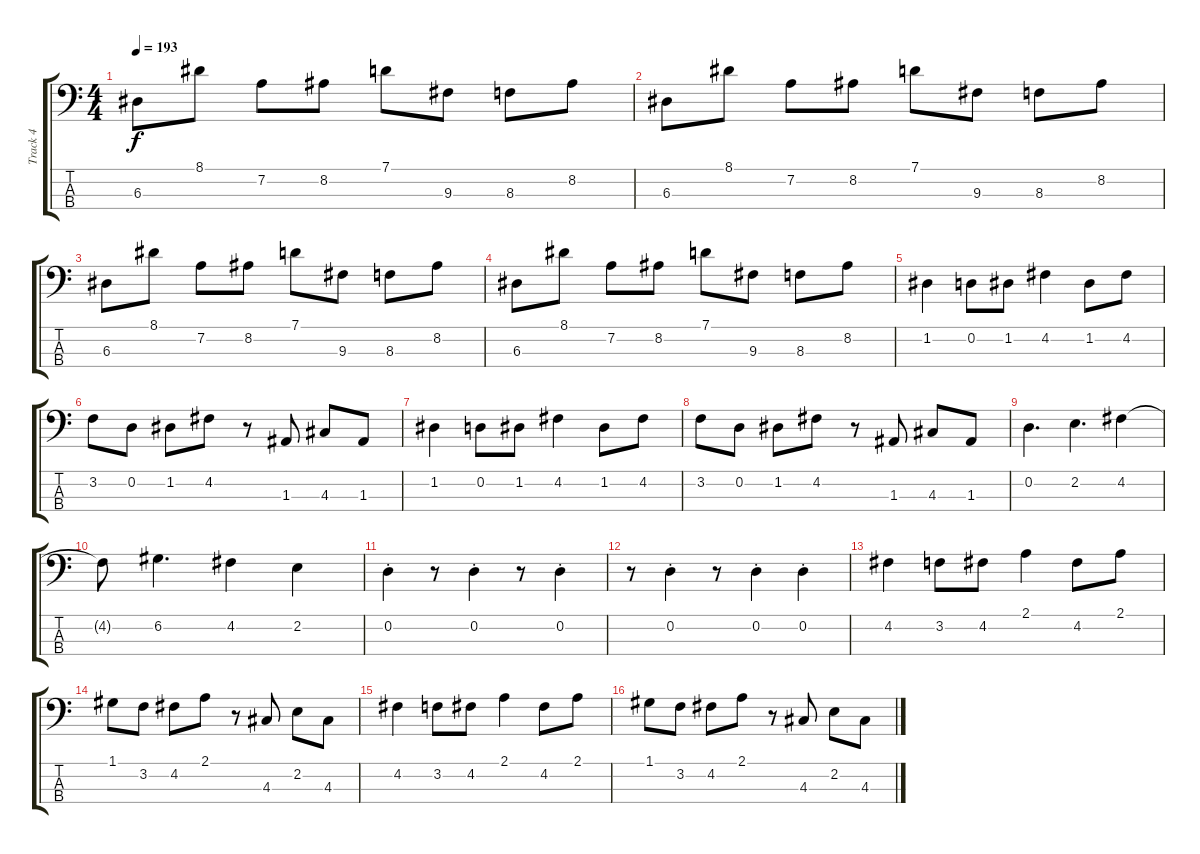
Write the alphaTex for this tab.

\track ("Track 4" "Track 4") {instrument synthbass2}
\staff {score tabs}
\tuning (G2 D2 A1 E1) {hide}
\ts (4 4)
\tempo 193
\clef f4
\ks c
6.3.8{dy f} 8.1.8 7.2.8 8.2.8 7.1.8 9.3.8 8.3.8 8.2.8 |
6.3.8 8.1.8 7.2.8 8.2.8 7.1.8 9.3.8 8.3.8 8.2.8 |
6.3.8 8.1.8 7.2.8 8.2.8 7.1.8 9.3.8 8.3.8 8.2.8 |
6.3.8 8.1.8 7.2.8 8.2.8 7.1.8 9.3.8 8.3.8 8.2.8 |
1.2.4 0.2.8 1.2.8 4.2.4 1.2.8 4.2.8 |
3.2.8 0.2.8 1.2.8 4.2.8 r.8 1.3.8 4.3.8 1.3.8 |
1.2.4 0.2.8 1.2.8 4.2.4 1.2.8 4.2.8 |
3.2.8 0.2.8 1.2.8 4.2.8 r.8 1.3.8 4.3.8 1.3.8 |
0.2.4{d} 2.2.4{d} 4.2.4 |
4.2{t}.8 6.2.4{d} 4.2.4 2.2.4 |
0.2{st}.4 r.8 0.2{st}.4 r.8 0.2{st}.4 |
r.8 0.2{st}.4 r.8 0.2{st}.4 0.2{st}.4 |
4.2.4 3.2.8 4.2.8 2.1.4 4.2.8 2.1.8 |
1.1.8 3.2.8 4.2.8 2.1.8 r.8 4.3.8 2.2.8 4.3.8 |
4.2.4 3.2.8 4.2.8 2.1.4 4.2.8 2.1.8 |
1.1.8 3.2.8 4.2.8 2.1.8 r.8 4.3.8 2.2.8 4.3.8
